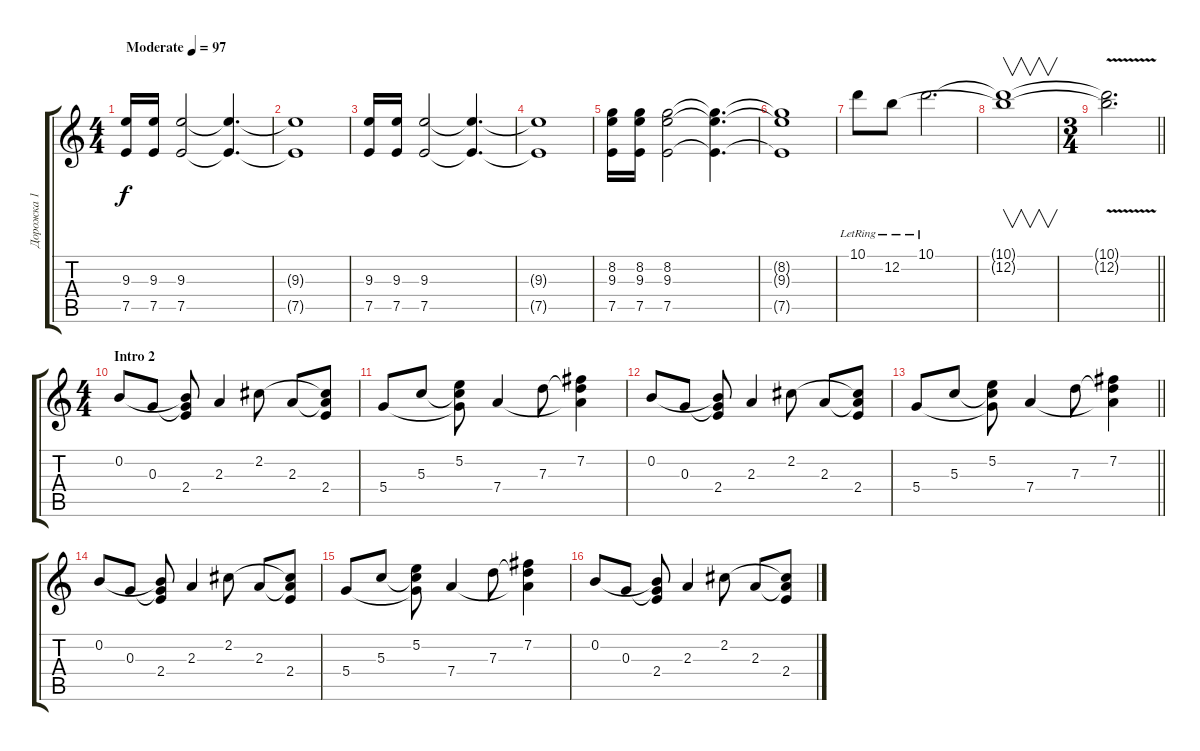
\track ("Дорожка 1" "Дорожка 1") {instrument overdrivenguitar}
\staff {score tabs}
\tuning (E4 B3 G3 D3 A2 E2) {hide}
\ts (4 4)
\section ("" "")
\tempo (97 "Moderate")
\clef g2
\ks c
(9.3 7.5).16{dy f instrument overdrivenguitar} (9.3 7.5).16 (9.3 7.5).2 (9.3{t} 7.5{t}).4{d} |
(9.3{t} 7.5{t}).1 |
(9.3 7.5).16 (9.3 7.5).16 (9.3 7.5).2 (9.3{t} 7.5{t}).4{d} |
(9.3{t} 7.5{t}).1 |
(8.2 9.3 7.5).16 (8.2 9.3 7.5).16 (8.2 9.3 7.5).2 (8.2{t} 9.3{t} 7.5{t}).4{d} |
(8.2{t} 9.3{t} 7.5{t}).1 |
10.1{lr}.8 12.2{lr}.8 10.1{lr}.2{d} |
(10.1{t} 12.2{t}).1{v} |
\ts (3 4)
\barLineRight lightlight
(10.1{t} 12.2{v t}).2{d} |
\ts (4 4)
\section ("" "Intro 2")
0.2.8 0.3.8 (0.2{t} 0.3{t} 2.4).8 2.3.4 2.2.8 2.3.8 (2.2{t} 2.3{t} 2.4).8 |
5.4.8 5.3.8 (5.2 5.3{t} 5.4{t}).8 7.4.4 7.3.8 (7.2 7.3{t} 7.4{t}).4 |
0.2.8 0.3.8 (0.2{t} 0.3{t} 2.4).8 2.3.4 2.2.8 2.3.8 (2.2{t} 2.3{t} 2.4).8 |
\barLineRight lightlight
5.4.8 5.3.8 (5.2 5.3{t} 5.4{t}).8 7.4.4 7.3.8 (7.2 7.3{t} 7.4{t}).4 |
\section ("" "")
0.2.8 0.3.8 (0.2{t} 0.3{t} 2.4).8 2.3.4 2.2.8 2.3.8 (2.2{t} 2.3{t} 2.4).8 |
5.4.8 5.3.8 (5.2 5.3{t} 5.4{t}).8 7.4.4 7.3.8 (7.2 7.3{t} 7.4{t}).4 |
0.2.8 0.3.8 (0.2{t} 0.3{t} 2.4).8 2.3.4 2.2.8 2.3.8 (2.2{t} 2.3{t} 2.4).8
